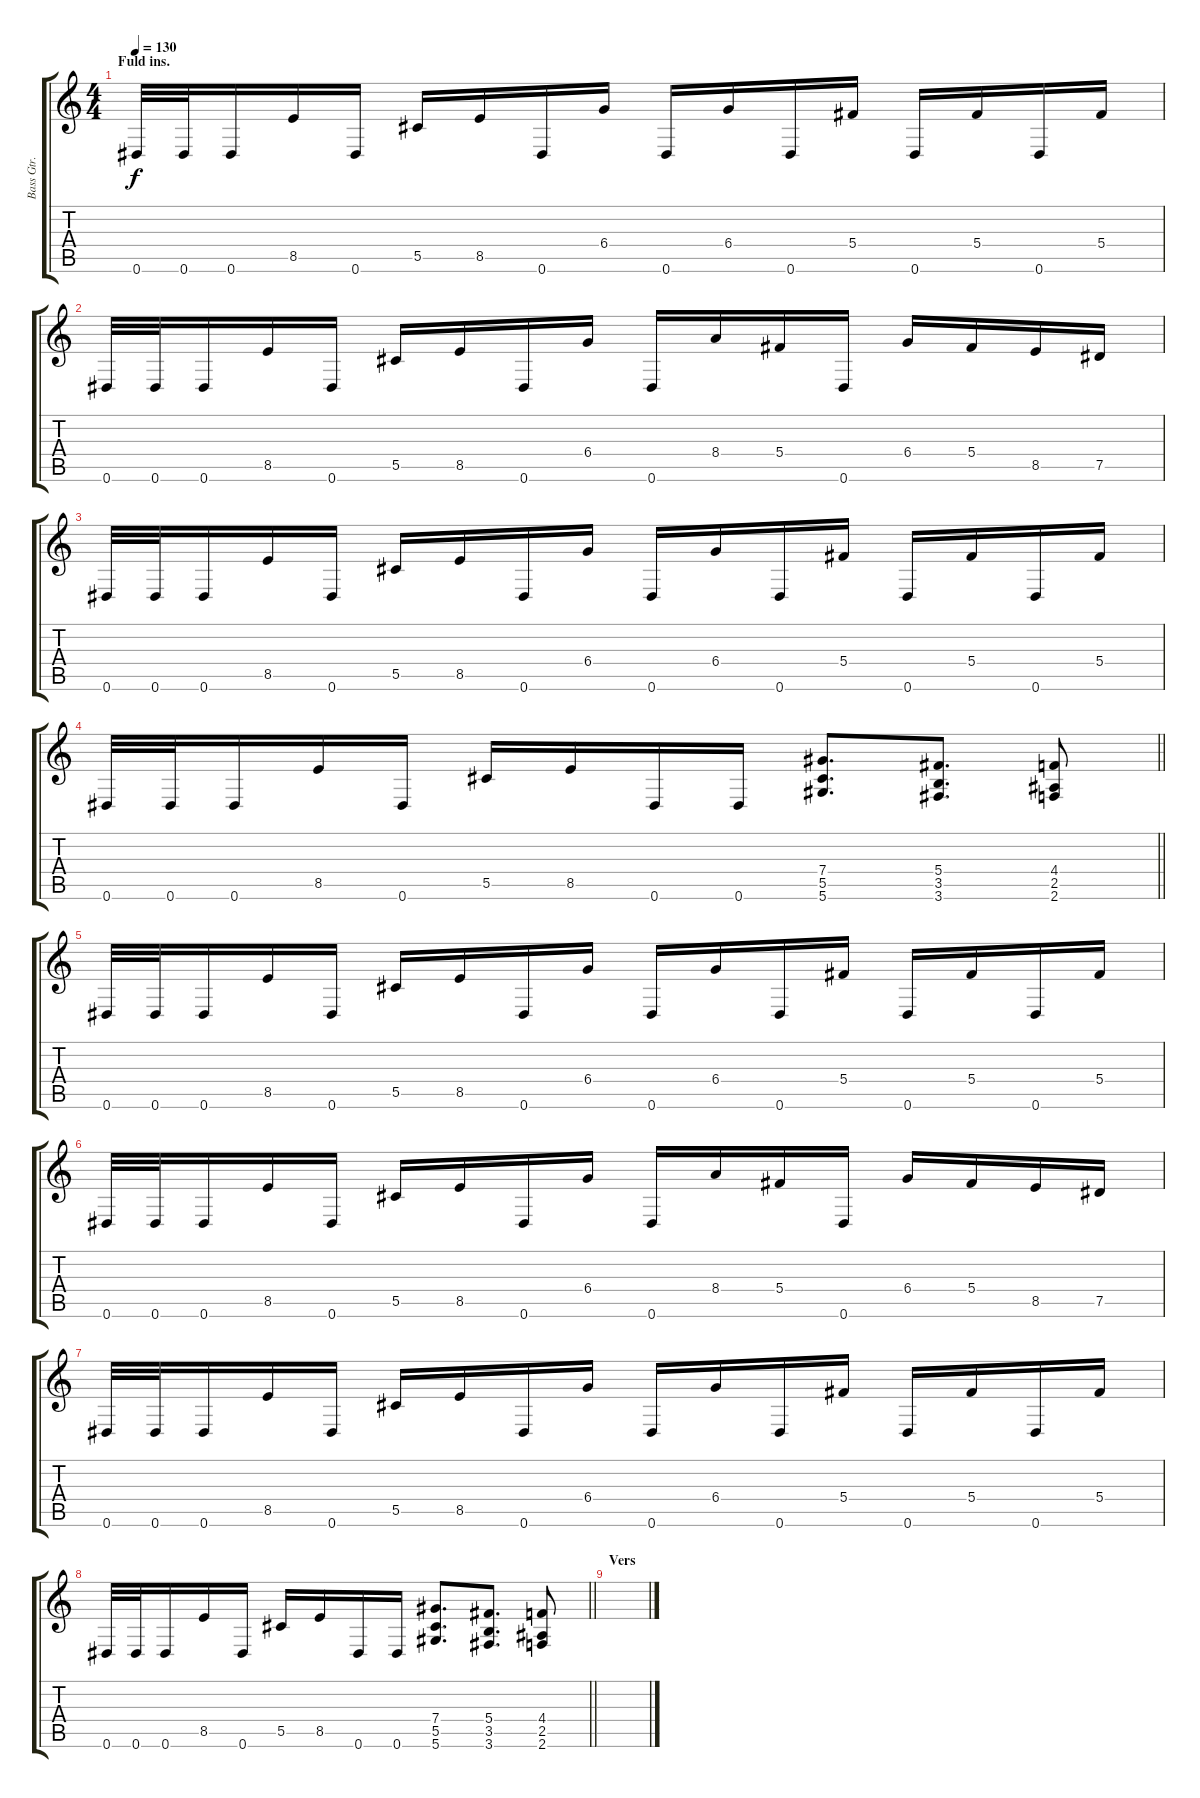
\track ("Bass Gtr." "Bass Gtr.") {instrument electricbassfinger}
\staff {score tabs}
\tuning (Eb4 Bb3 Gb3 Db3 Ab2 Eb2) {hide}
\ts (4 4)
\section ("" "Fuld ins.")
\tempo 130
\clef g2
\ks c
0.6.32{dy f} 0.6.32 0.6.16 8.5.16 0.6.16 5.5.16 8.5.16 0.6.16 6.4.16 0.6.16 6.4.16 0.6.16 5.4.16 0.6.16 5.4.16 0.6.16 5.4.16 |
0.6.32 0.6.32 0.6.16 8.5.16 0.6.16 5.5.16 8.5.16 0.6.16 6.4.16 0.6.16 8.4.16 5.4.16 0.6.16 6.4.16 5.4.16 8.5.16 7.5.16 |
0.6.32 0.6.32 0.6.16 8.5.16 0.6.16 5.5.16 8.5.16 0.6.16 6.4.16 0.6.16 6.4.16 0.6.16 5.4.16 0.6.16 5.4.16 0.6.16 5.4.16 |
\barLineRight lightlight
0.6.32 0.6.32 0.6.16 8.5.16 0.6.16 5.5.16 8.5.16 0.6.16 0.6.16 (7.4 5.5 5.6).8{d} (5.4 3.5 3.6).8{d} (4.4 2.5 2.6).8 |
0.6.32 0.6.32 0.6.16 8.5.16 0.6.16 5.5.16 8.5.16 0.6.16 6.4.16 0.6.16 6.4.16 0.6.16 5.4.16 0.6.16 5.4.16 0.6.16 5.4.16 |
0.6.32 0.6.32 0.6.16 8.5.16 0.6.16 5.5.16 8.5.16 0.6.16 6.4.16 0.6.16 8.4.16 5.4.16 0.6.16 6.4.16 5.4.16 8.5.16 7.5.16 |
0.6.32 0.6.32 0.6.16 8.5.16 0.6.16 5.5.16 8.5.16 0.6.16 6.4.16 0.6.16 6.4.16 0.6.16 5.4.16 0.6.16 5.4.16 0.6.16 5.4.16 |
\barLineRight lightlight
0.6.32 0.6.32 0.6.16 8.5.16 0.6.16 5.5.16 8.5.16 0.6.16 0.6.16 (7.4 5.5 5.6).8{d} (5.4 3.5 3.6).8{d} (4.4 2.5 2.6).8 |
\section ("" "Vers")
